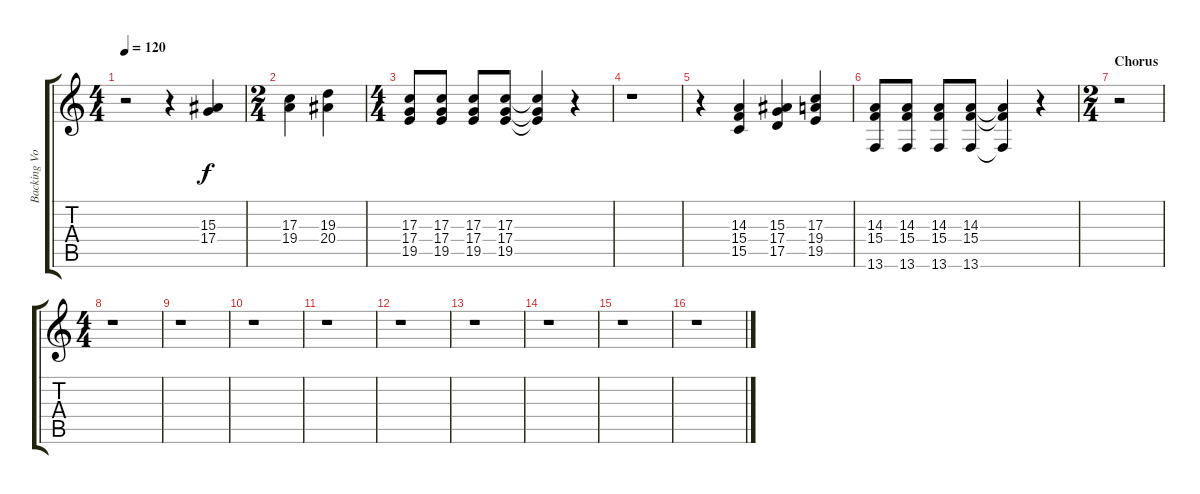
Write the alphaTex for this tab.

\track ("Backing Vocals" "Backing Vo") {instrument flute}
\staff {score tabs}
\tuning (E4 B3 G3 D3 A2 E2) {hide}
\ts (4 4)
\tempo 120
\clef g2
\ks c
r.2{dy fff} r.4 (15.3 17.4).4{dy f} |
\ts (2 4)
(17.3 19.4).4 (19.3 20.4).4 |
\ts (4 4)
(17.3 17.4 19.5).8 (17.3 17.4 19.5).8 (17.3 17.4 19.5).8 (17.3 17.4 19.5).8 (17.3{t} 17.4{t} 19.5{t}).4 r.4 |
r.1 |
r.4 (14.3 15.4 15.5).4 (15.3 17.4 17.5).4 (17.3 19.4 19.5).4 |
(14.3 15.4 13.6).8 (14.3 15.4 13.6).8 (14.3 15.4 13.6).8 (14.3 15.4 13.6).8 (14.3{t} 15.4{t} 13.6{t}).4 r.4 |
\ts (2 4)
\section ("" "Chorus")
r.2 |
\ts (4 4)
r.1 |
r.1 |
r.1 |
r.1 |
r.1 |
r.1 |
r.1 |
r.1 |
r.1
